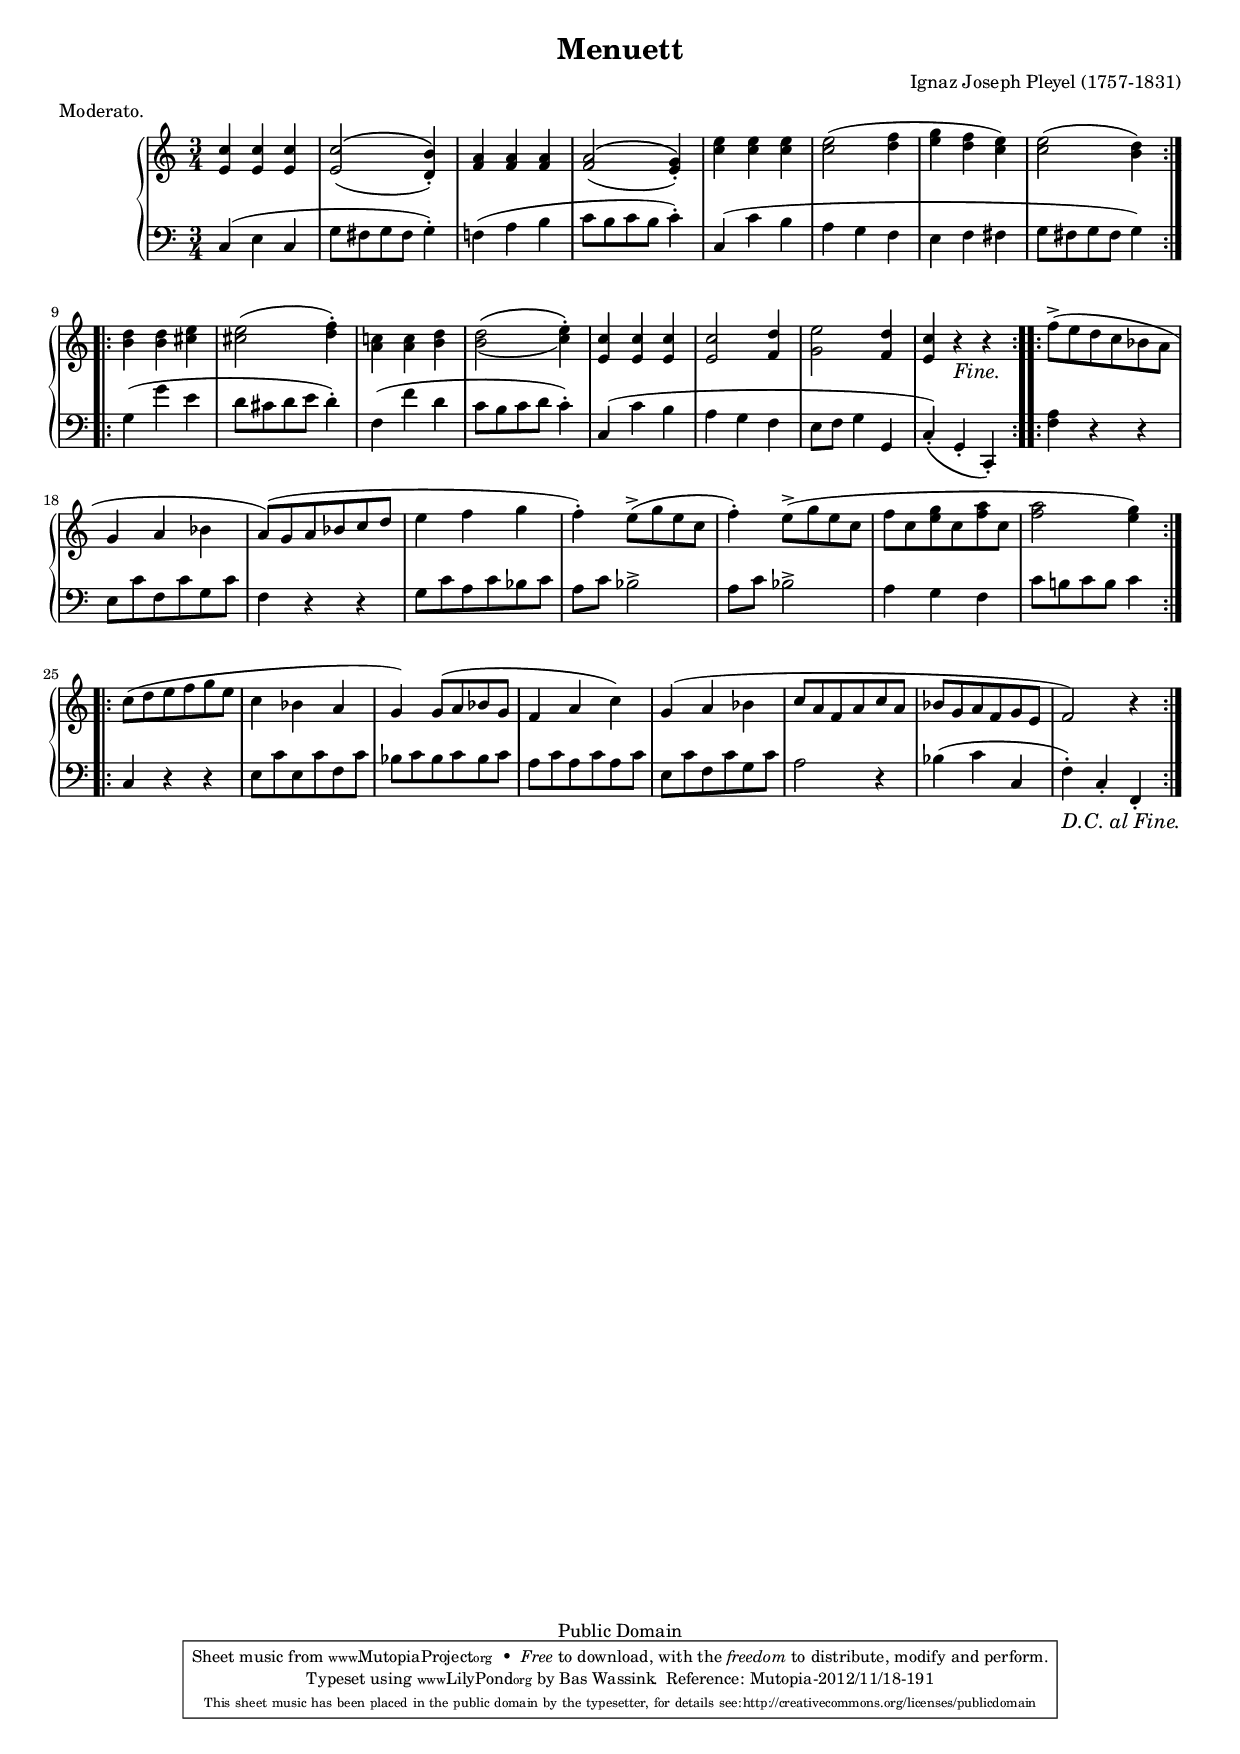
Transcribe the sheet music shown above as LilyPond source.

\version "2.16.0"
#(set-global-staff-size 16)
\include "nederlands.ly"
\header {
  title             = "Menuett"
  composer          = "Ignaz Joseph Pleyel (1757-1831)"
  meter             = "Moderato."
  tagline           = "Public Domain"
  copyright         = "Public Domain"
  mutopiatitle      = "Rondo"
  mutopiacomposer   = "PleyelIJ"
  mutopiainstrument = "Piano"
  date              = "18th century"
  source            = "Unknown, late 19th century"
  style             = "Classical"
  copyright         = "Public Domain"
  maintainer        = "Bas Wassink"
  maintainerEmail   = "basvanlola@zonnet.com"
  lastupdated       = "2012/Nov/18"

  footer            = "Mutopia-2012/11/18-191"
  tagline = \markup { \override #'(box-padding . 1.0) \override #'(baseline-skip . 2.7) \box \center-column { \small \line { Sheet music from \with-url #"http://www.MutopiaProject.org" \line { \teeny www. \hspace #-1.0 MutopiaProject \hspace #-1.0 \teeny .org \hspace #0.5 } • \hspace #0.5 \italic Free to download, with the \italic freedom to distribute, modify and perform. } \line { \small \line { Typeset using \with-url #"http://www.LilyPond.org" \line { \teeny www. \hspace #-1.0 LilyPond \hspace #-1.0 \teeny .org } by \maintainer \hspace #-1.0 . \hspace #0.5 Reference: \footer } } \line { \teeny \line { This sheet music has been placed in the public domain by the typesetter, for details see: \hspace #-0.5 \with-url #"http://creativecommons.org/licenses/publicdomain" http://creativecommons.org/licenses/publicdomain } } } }
}

Global =  {\key c\major \time 3/4}
slurUp = \override Slur   #'direction = #1
slurDown = \override Slur   #'direction = #-1
phraseUp = \override PhrasingSlur   #'direction = #1
phraseDown = \override PhrasingSlur   #'direction = #-1

VoiceI =  \relative c' {
  \repeat volta 2 {
  \stemNeutral <e c'>4 <e c'> <e c'>
  \slurDown \phraseUp <e  c'  >2(\( <d b'>4\))-.
  <f a> <f a> <f a>
  <f  a  >2(\( <e g>4\))-.
  
  <c' e> <c e> <c e>
  \slurUp <c e >2( <d f>4
  <e g> <d f> <c e>)
  <c e >2( <b d>4)
  }
  
  \repeat volta 2 {
  <b d> <b d> <cis e>
  <cis e >2( <d f>4)-.
  <a c!> <a c> <b d>
  \slurDown <b  d >2(\( <c e>4\))-.
  
  <e, c'> <e c'> <e c'>
  <e c'>2 <f d'>4
  <g e'>2 <f d'>4
  <e c'> r_ \markup{\large {\italic {"Fine."}}} r
  }
  
  \repeat volta 2 {
  \slurUp f'8-> ( e d c bes a
  g4 a bes
   a8) ( g a bes c d
  e4 f g
  
   f)-. e8-> ( g e c
   f4)-. e8-> ( g e c
  f c <e g> c <f a> c
  <f a>2 <e g>4)
  }
  
  \repeat volta 2 {
  c8 ( d e f g e
  c4 bes a
   g) g8 ( a bes g
  f4 a  c)
  
  g ( a bes
  c8 a f a c a
  bes g a f g e
   f2) r4
  }
  }
VoiceII =  \relative c {
  \stemNeutral \slurUp c4 ( e c
  g'8 fis g fis  g4)-.
  f! ( a b
  c8 b c b  c4)-.
  
  c, ( c' b
  a g f
  e f fis
  g8 fis g fis  g4) 
  
  g ( g' e
  d8 cis d e  d4)-.
  f, ( f' d
  c8 b c d  c4)-.
  
  c, ( c' b
  a g f
  \phraseDown e8 f g4 g,
   c)-. \( g-.  c,\)-. 
  
  <f' a> r r
  e8 c' f, c' g c
  f,4 r r
  g8 c a c bes c
  
  a c bes2->
  a8 c bes2->
  a4 g f
  c'8 b! c b c4
  
  c, r r
  e8 c' e, c' f, c'
  bes c bes c bes c
  a c a c a c
  
  e, c' f, c' g c
  a2 r4
  bes ( c c,
   f)-._ \markup{\large {\italic {"D.C. al Fine."}}} c-. f,-.
  }

\score { {
\context PianoStaff <<
  \set PianoStaff.midiInstrument = "bright acoustic"
  \context Staff = "up" <<
    \Global \clef treble
    \context Voice=VcI \VoiceI
  >>
  \context Staff = "down" <<
    \Global \clef bass
    \context Voice=VcII \VoiceII
  >>
>>
}
\layout {}

  \midi {
    \tempo 4 = 104
    }
}
